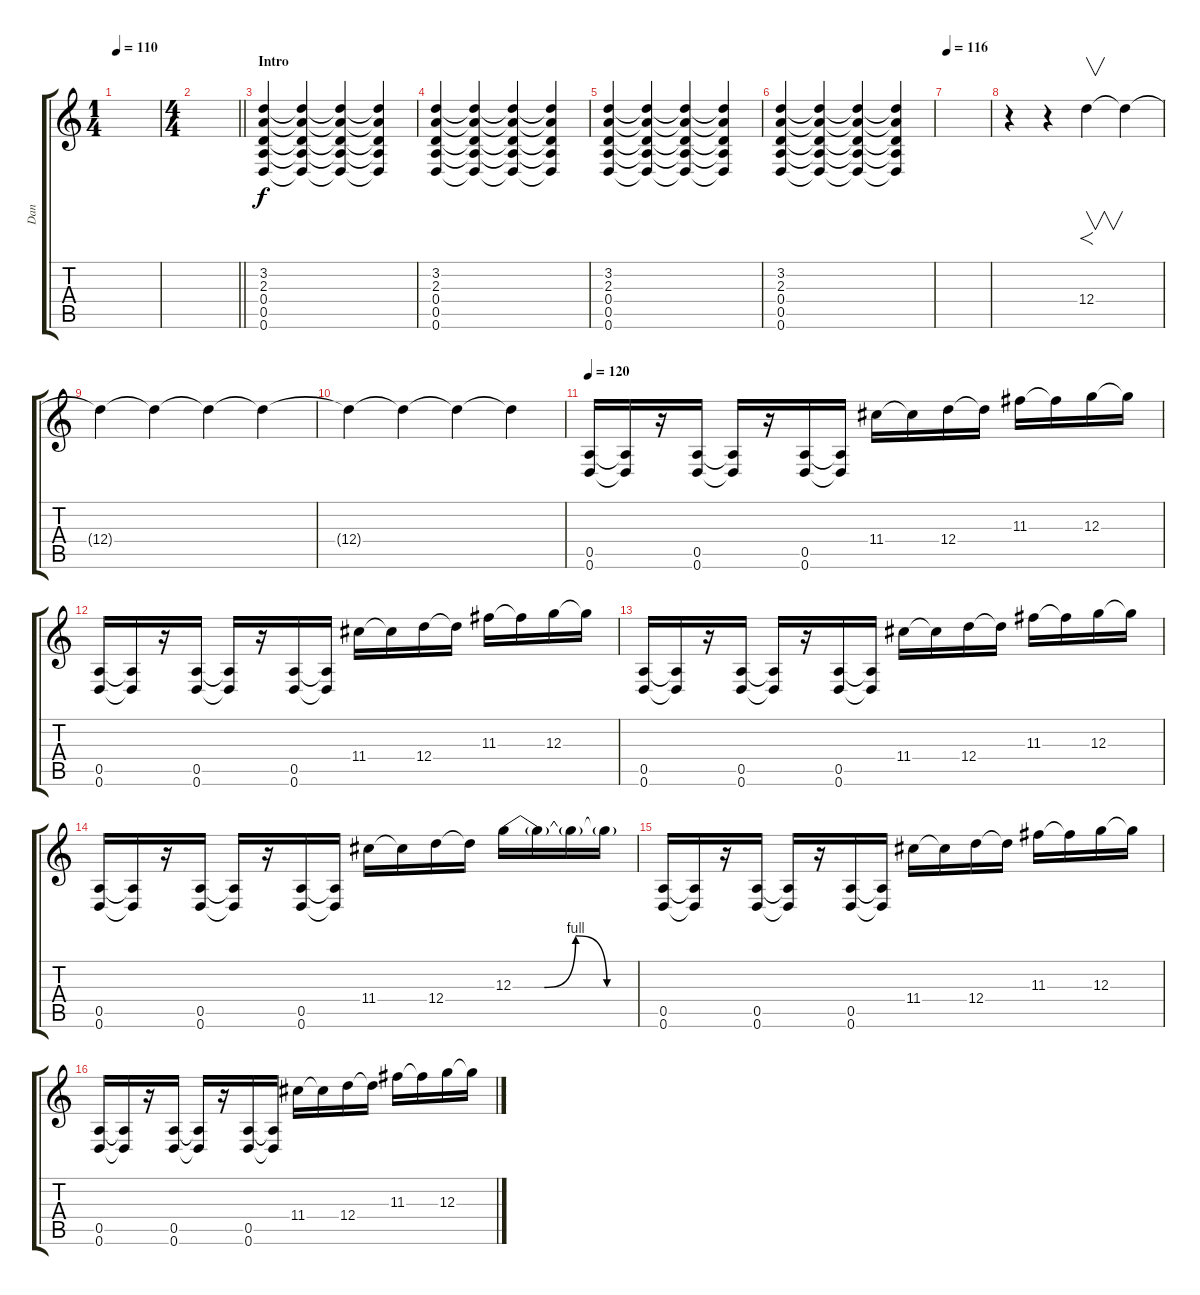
\track ("Dan" "Dan") {instrument distortionguitar}
\staff {score tabs}
\tuning (E4 B3 G3 D3 A2 D2) {hide}
\ts (1 4)
\tempo 110
\clef g2
\ks c
|
\ts (4 4)
\barLineRight lightlight
|
\section ("" "Intro")
(3.2 2.3 0.4 0.5 0.6).4 (3.2{t} 2.3{t} 0.4{t} 0.5{t} 0.6{t}).4 (3.2{t} 2.3{t} 0.4{t} 0.5{t} 0.6{t}).4 (3.2{t} 2.3{t} 0.4{t} 0.5{t} 0.6{t}).4 |
(3.2 2.3 0.4 0.5 0.6).4 (3.2{t} 2.3{t} 0.4{t} 0.5{t} 0.6{t}).4 (3.2{t} 2.3{t} 0.4{t} 0.5{t} 0.6{t}).4 (3.2{t} 2.3{t} 0.4{t} 0.5{t} 0.6{t}).4 |
(3.2 2.3 0.4 0.5 0.6).4 (3.2{t} 2.3{t} 0.4{t} 0.5{t} 0.6{t}).4 (3.2{t} 2.3{t} 0.4{t} 0.5{t} 0.6{t}).4 (3.2{t} 2.3{t} 0.4{t} 0.5{t} 0.6{t}).4 |
(3.2 2.3 0.4 0.5 0.6).4 (3.2{t} 2.3{t} 0.4{t} 0.5{t} 0.6{t}).4 (3.2{t} 2.3{t} 0.4{t} 0.5{t} 0.6{t}).4 (3.2{t} 2.3{t} 0.4{t} 0.5{t} 0.6{t}).4 |
\tempo 116
|
r.4 r.4 12.4.4{f v} 12.4{t}.4 |
12.4{t}.4 12.4{t}.4 12.4{t}.4 12.4{t}.4 |
12.4{t}.4 12.4{t}.4 12.4{t}.4 12.4{t}.4 |
\tempo 120
(0.5 0.6).16 (0.5{t} 0.6{t}).16 r.16 (0.5 0.6).16 (0.5{t} 0.6{t}).16 r.16 (0.5 0.6).16 (0.5{t} 0.6{t}).16 11.4.16 11.4{t}.16 12.4.16 12.4{t}.16 11.3.16 11.3{t}.16 12.3.16 12.3{t}.16 |
(0.5 0.6).16 (0.5{t} 0.6{t}).16 r.16 (0.5 0.6).16 (0.5{t} 0.6{t}).16 r.16 (0.5 0.6).16 (0.5{t} 0.6{t}).16 11.4.16 11.4{t}.16 12.4.16 12.4{t}.16 11.3.16 11.3{t}.16 12.3.16 12.3{t}.16 |
(0.5 0.6).16 (0.5{t} 0.6{t}).16 r.16 (0.5 0.6).16 (0.5{t} 0.6{t}).16 r.16 (0.5 0.6).16 (0.5{t} 0.6{t}).16 11.4.16 11.4{t}.16 12.4.16 12.4{t}.16 11.3.16 11.3{t}.16 12.3.16 12.3{t}.16 |
(0.5 0.6).16 (0.5{t} 0.6{t}).16 r.16 (0.5 0.6).16 (0.5{t} 0.6{t}).16 r.16 (0.5 0.6).16 (0.5{t} 0.6{t}).16 11.4.16 11.4{t}.16 12.4.16 12.4{t}.16 12.3{be (custom 0 0 15 0 30 4 45 0 60 0)}.16 12.3{t}.16 12.3{t}.16 12.3{t}.16 |
(0.5 0.6).16 (0.5{t} 0.6{t}).16 r.16 (0.5 0.6).16 (0.5{t} 0.6{t}).16 r.16 (0.5 0.6).16 (0.5{t} 0.6{t}).16 11.4.16 11.4{t}.16 12.4.16 12.4{t}.16 11.3.16 11.3{t}.16 12.3.16 12.3{t}.16 |
(0.5 0.6).16 (0.5{t} 0.6{t}).16 r.16 (0.5 0.6).16 (0.5{t} 0.6{t}).16 r.16 (0.5 0.6).16 (0.5{t} 0.6{t}).16 11.4.16 11.4{t}.16 12.4.16 12.4{t}.16 11.3.16 11.3{t}.16 12.3.16 12.3{t}.16
